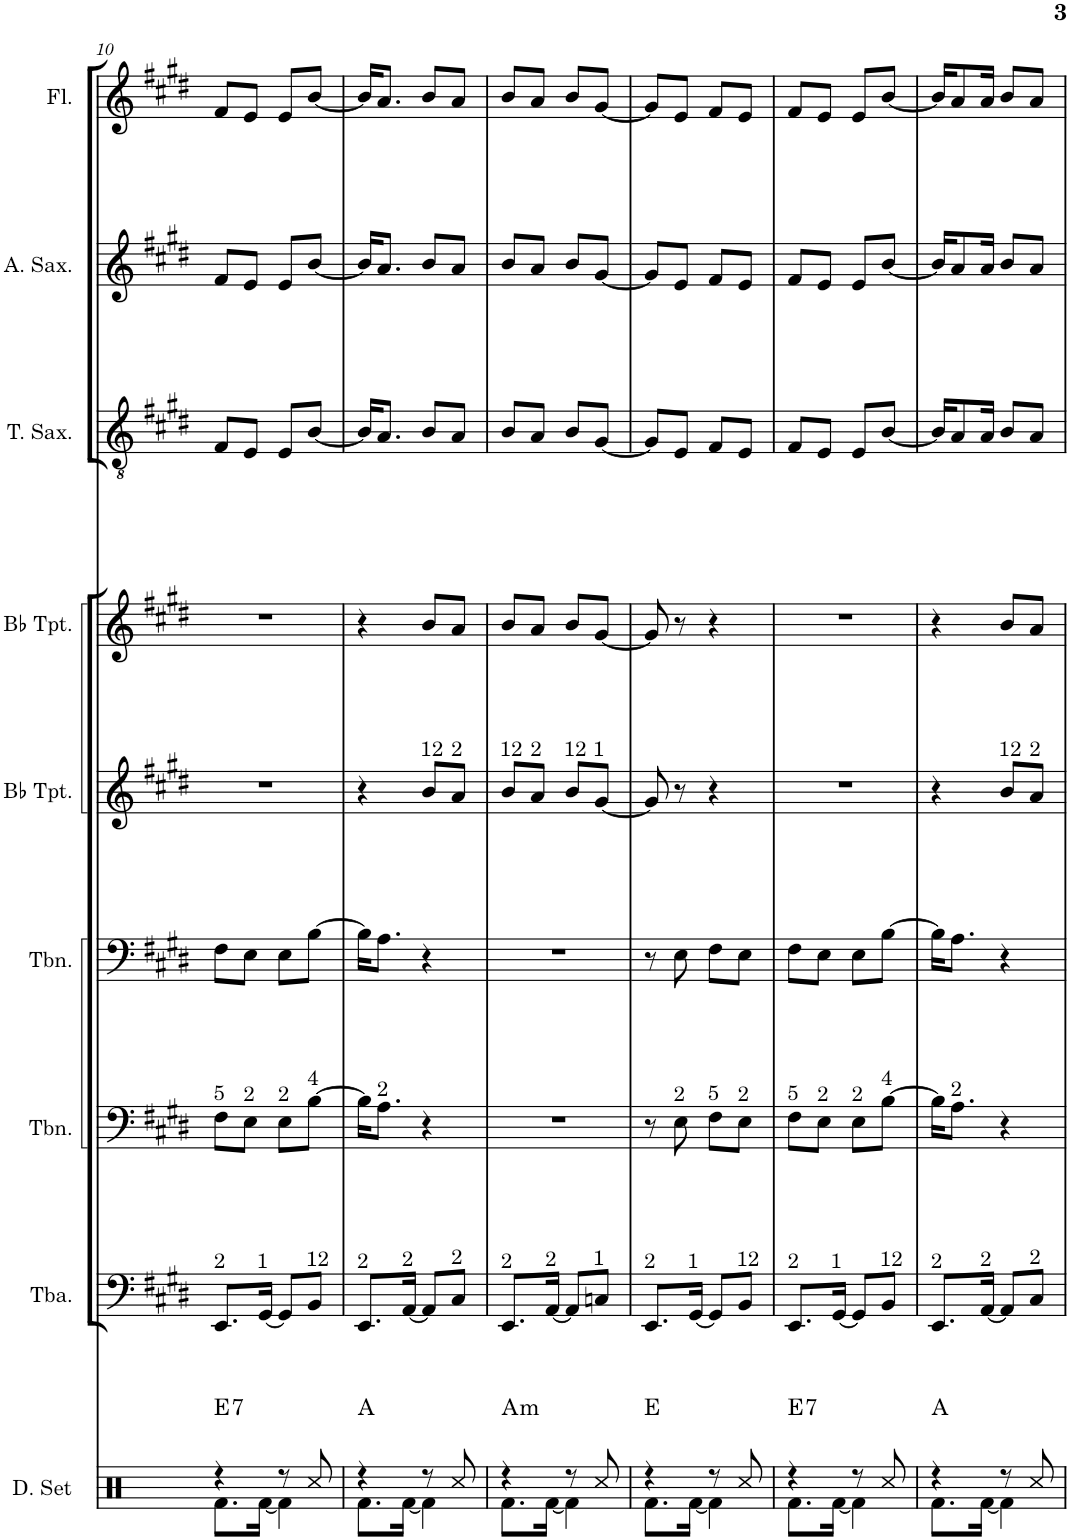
**kern	**harte	**kern	**kern	**kern	**kern	**kern	**kern	**kern	**kern
*part9	*part9	*part8	*part7	*part6	*part5	*part4	*part3	*part2	*part1
*staff9	*	*staff8	*staff7	*staff6	*staff5	*staff4	*staff3	*staff2	*staff1
*I"Drumset	*	*I"Tuba	*I"Trombone	*I"Trombone	*I"Bb Trumpet	*I"Bb Trumpet	*I"Tenor Saxophone	*I"Alto Saxophone	*I"Flute
*I'D. Set	*	*I'Tba.	*I'Tbn.	*I'Tbn.	*I'Bb Tpt.	*I'Bb Tpt.	*I'T. Sax.	*I'A. Sax.	*I'Fl.
!!LO:PB:g=z
*clefX	*	*clefF4	*clefF4	*clefF4	*clefG2	*clefG2	*clefGv2	*clefG2	*clefG2
*	*	*	*	*	*ITrd1c2	*ITrd1c2	*ITrd8c14	*ITrd5c9	*
*k[]	*	*k[f#c#g#d#]	*k[f#c#g#d#]	*k[f#c#g#d#]	*k[f#c#g#d#]	*k[f#c#g#d#]	*k[f#c#g#d#]	*k[f#c#g#d#]	*k[f#c#g#d#]
*M2/4	*	*M2/4	*M2/4	*M2/4	*M2/4	*M2/4	*M2/4	*M2/4	*M2/4
=10	=10	=10	=10	=10	=10	=10	=10	=10	=10
*^	*	*	*	*	*	*	*	*	*
!	!	!	!	!LO:TX:a:t=5	!	!	!	!	!	!
!	!	!LO:H:kt=7	!LO:TX:a:t=2	!	!	!	!	!	!	!
4r	8.Rf\L	E:7	8.EE/L	8F#\L	8F#\L	2r	2r	8F#/L	8f#/L	8f#/L
!	!	!	!	!LO:TX:a:t=2	!	!	!	!	!	!
.	.	.	.	8E\J	8E\J	.	.	8E/J	8e/J	8e/J
!	!	!	!LO:TX:a:t=1	!	!	!	!	!	!	!
.	[16Rf\Jk	.	[16GG#/Jk	.	.	.	.	.	.	.
!	!	!	!	!LO:TX:a:t=2	!	!	!	!	!	!
8r	4Rf\]	.	8GG#/L]	8E\L	8E\L	.	.	8E/L	8e/L	8e/L
!	!	!	!	!LO:TX:a:t=4	!	!	!	!	!	!
!	!	!	!LO:TX:a:t=12	!	!	!	!	!	!	!
8Rcc/	.	.	8BB/J	[8B\J	[8B\J	.	.	[8B/J	[8b/J	[8b/J
=11	=11	=11	=11	=11	=11	=11	=11	=11	=11	=11
!	!	!	!LO:TX:a:t=2	!	!	!	!	!	!	!
4r	8.Rf\L	A:maj	8.EE/L	16B\KL]	16B\KL]	4r	4r	16B/KL]	16b/KL]	16b/KL]
!	!	!	!	!LO:TX:a:t=2	!	!	!	!	!	!
.	.	.	.	8.A\J	8.A\J	.	.	8.A/J	8.a/J	8.a/J
!	!	!	!LO:TX:a:t=2	!	!	!	!	!	!	!
.	[16Rf\Jk	.	[16AA/Jk	.	.	.	.	.	.	.
!	!	!	!	!	!	!LO:TX:a:t=12	!	!	!	!
8r	4Rf\]	.	8AA/L]	4r	4r	8b/L	8b/L	8B/L	8b/L	8b/L
!	!	!	!	!	!	!LO:TX:a:t=2	!	!	!	!
!	!	!	!LO:TX:a:t=2	!	!	!	!	!	!	!
8Rcc/	.	.	8C#/J	.	.	8a/J	8a/J	8A/J	8a/J	8a/J
=12	=12	=12	=12	=12	=12	=12	=12	=12	=12	=12
!	!	!	!	!	!	!LO:TX:a:t=12	!	!	!	!
!	!	!LO:H:kt=m	!LO:TX:a:t=2	!	!	!	!	!	!	!
4r	8.Rf\L	A:min	8.EE/L	2r	2r	8b/L	8b/L	8B/L	8b/L	8b/L
!	!	!	!	!	!	!LO:TX:a:t=2	!	!	!	!
.	.	.	.	.	.	8a/J	8a/J	8A/J	8a/J	8a/J
!	!	!	!LO:TX:a:t=2	!	!	!	!	!	!	!
.	[16Rf\Jk	.	[16AA/Jk	.	.	.	.	.	.	.
!	!	!	!	!	!	!LO:TX:a:t=12	!	!	!	!
8r	4Rf\]	.	8AA/L]	.	.	8b/L	8b/L	8B/L	8b/L	8b/L
!	!	!	!	!	!	!LO:TX:a:t=1	!	!	!	!
!	!	!	!LO:TX:a:t=1	!	!	!	!	!	!	!
8Rcc/	.	.	8Cn/J	.	.	[8g#/J	[8g#/J	[8G#/J	[8g#/J	[8g#/J
=13	=13	=13	=13	=13	=13	=13	=13	=13	=13	=13
!	!	!	!LO:TX:a:t=2	!	!	!	!	!	!	!
4r	8.Rf\L	E:maj	8.EE/L	8r	8r	8g#/]	8g#/]	8G#/L]	8g#/L]	8g#/L]
!	!	!	!	!LO:TX:a:t=2	!	!	!	!	!	!
.	.	.	.	8E\	8E\	8r	8r	8E/J	8e/J	8e/J
!	!	!	!LO:TX:a:t=1	!	!	!	!	!	!	!
.	[16Rf\Jk	.	[16GG#/Jk	.	.	.	.	.	.	.
!	!	!	!	!LO:TX:a:t=5	!	!	!	!	!	!
8r	4Rf\]	.	8GG#/L]	8F#\L	8F#\L	4r	4r	8F#/L	8f#/L	8f#/L
!	!	!	!	!LO:TX:a:t=2	!	!	!	!	!	!
!	!	!	!LO:TX:a:t=12	!	!	!	!	!	!	!
8Rcc/	.	.	8BB/J	8E\J	8E\J	.	.	8E/J	8e/J	8e/J
=14	=14	=14	=14	=14	=14	=14	=14	=14	=14	=14
!	!	!	!	!LO:TX:a:t=5	!	!	!	!	!	!
!	!	!LO:H:kt=7	!LO:TX:a:t=2	!	!	!	!	!	!	!
4r	8.Rf\L	E:7	8.EE/L	8F#\L	8F#\L	2r	2r	8F#/L	8f#/L	8f#/L
!	!	!	!	!LO:TX:a:t=2	!	!	!	!	!	!
.	.	.	.	8E\J	8E\J	.	.	8E/J	8e/J	8e/J
!	!	!	!LO:TX:a:t=1	!	!	!	!	!	!	!
.	[16Rf\Jk	.	[16GG#/Jk	.	.	.	.	.	.	.
!	!	!	!	!LO:TX:a:t=2	!	!	!	!	!	!
8r	4Rf\]	.	8GG#/L]	8E\L	8E\L	.	.	8E/L	8e/L	8e/L
!	!	!	!	!LO:TX:a:t=4	!	!	!	!	!	!
!	!	!	!LO:TX:a:t=12	!	!	!	!	!	!	!
8Rcc/	.	.	8BB/J	[8B\J	[8B\J	.	.	[8B/J	[8b/J	[8b/J
=15	=15	=15	=15	=15	=15	=15	=15	=15	=15	=15
!	!	!	!LO:TX:a:t=2	!	!	!	!	!	!	!
4r	8.Rf\L	A:maj	8.EE/L	16B\KL]	16B\KL]	4r	4r	16B/KL]	16b/KL]	16b/KL]
!	!	!	!	!LO:TX:a:t=2	!	!	!	!	!	!
.	.	.	.	8.A\J	8.A\J	.	.	8A/	8a/	8a/
!	!	!	!LO:TX:a:t=2	!	!	!	!	!	!	!
.	[16Rf\Jk	.	[16AA/Jk	.	.	.	.	16A/Jk	16a/Jk	16a/Jk
!	!	!	!	!	!	!LO:TX:a:t=12	!	!	!	!
8r	4Rf\]	.	8AA/L]	4r	4r	8b/L	8b/L	8B/L	8b/L	8b/L
!	!	!	!	!	!	!LO:TX:a:t=2	!	!	!	!
!	!	!	!LO:TX:a:t=2	!	!	!	!	!	!	!
8Rcc/	.	.	8C#/J	.	.	8a/J	8a/J	8A/J	8a/J	8a/J
*v	*v	*	*	*	*	*	*	*	*	*
=	=	=	=	=	=	=	=	=	=
*-	*-	*-	*-	*-	*-	*-	*-	*-	*-
